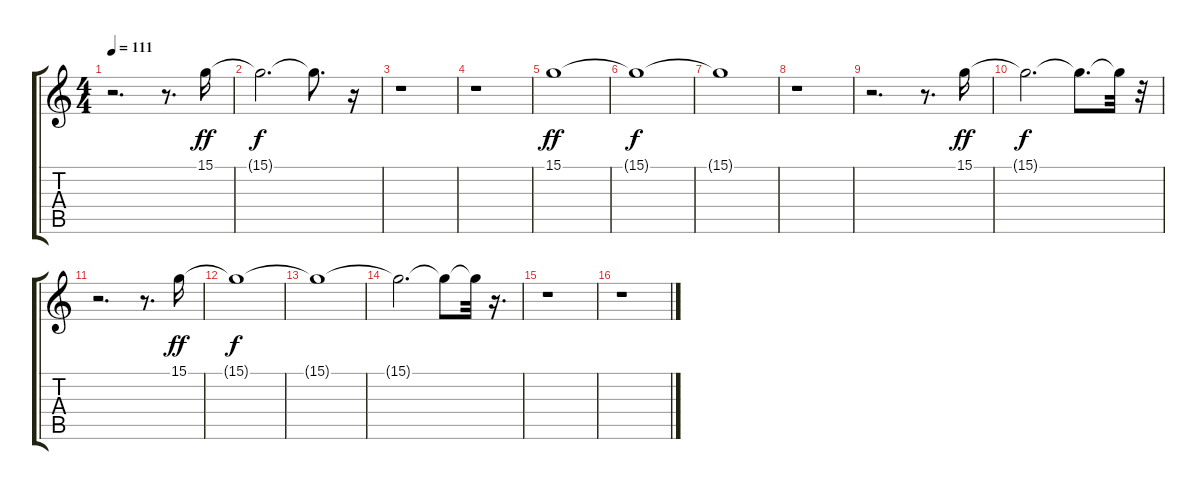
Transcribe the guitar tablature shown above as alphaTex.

\track "" {instrument synthstrings1}
\staff {score tabs}
\tuning (E4 B3 G3 D3 A2 E2) {hide}
\ts (4 4)
\tempo 111
\clef g2
\ks c
r.2{d dy f} r.8{d} 15.1.16{dy ff} |
15.1{t}.2{d dy f} 15.1{t}.8{d} r.16 |
r.1 |
r.1 |
15.1.1{dy ff} |
15.1{t}.1{dy f} |
15.1{t}.1 |
r.1 |
r.2{d} r.8{d} 15.1.16{dy ff} |
15.1{t}.2{d dy f} 15.1{t}.8{d} 15.1{t}.32 r.32 |
r.2{d} r.8{d} 15.1.16{dy ff} |
15.1{t}.1{dy f} |
15.1{t}.1 |
15.1{t}.2{d} 15.1{t}.8 15.1{t}.32 r.16{d} |
r.1 |
r.1
